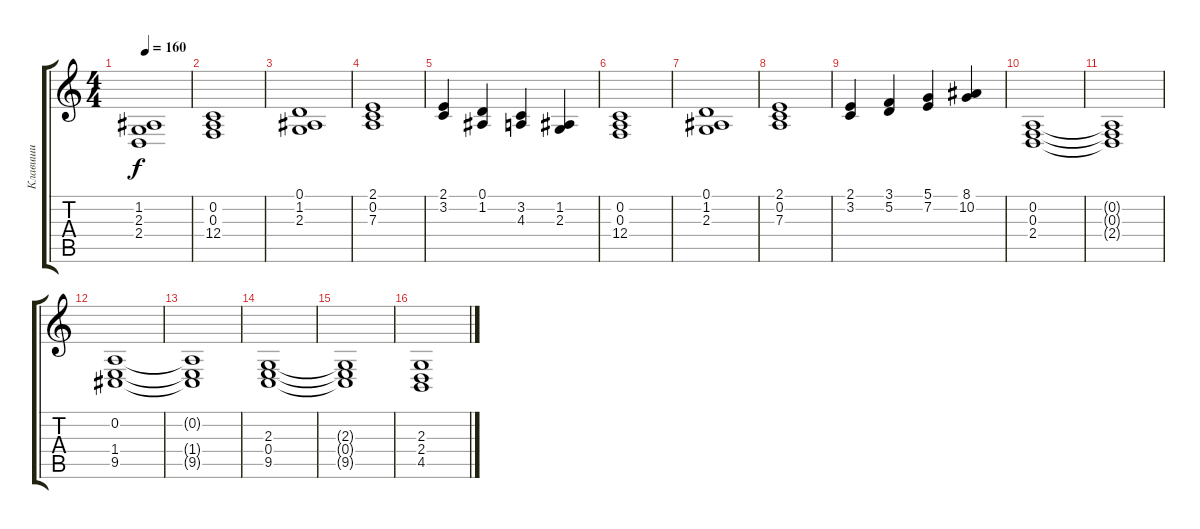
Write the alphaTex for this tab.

\track ("Клавиши" "Клавиши") {instrument choiraahs}
\staff {score tabs}
\tuning (D4 A3 F3 C3 G2 D2) {hide}
\ts (4 4)
\tempo 160
\clef g2
\ks c
(1.2 2.3 2.4).1{dy f} |
(0.2 0.3 12.4).1 |
(0.1 1.2 2.3).1 |
(2.1 0.2 7.3).1 |
(2.1 3.2).4 (0.1 1.2).4 (3.2 4.3).4 (1.2 2.3).4 |
(0.2 0.3 12.4).1 |
(0.1 1.2 2.3).1 |
(2.1 0.2 7.3).1 |
(2.1 3.2).4 (3.1 5.2).4 (5.1 7.2).4 (8.1 10.2).4 |
(0.2 0.3 2.4).1 |
(0.2{t} 0.3{t} 2.4{t}).1 |
(0.2 1.4 9.5).1 |
(0.2{t} 1.4{t} 9.5{t}).1 |
(2.3 0.4 9.5).1 |
(2.3{t} 0.4{t} 9.5{t}).1 |
(2.3 2.4 4.5).1
